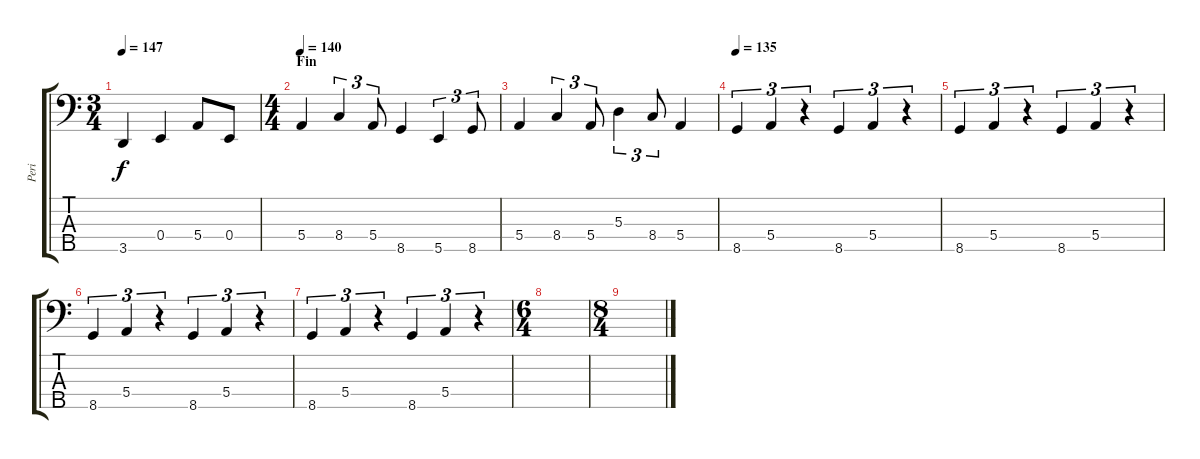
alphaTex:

\track ("Peri" "Peri") {instrument electricbassfinger}
\staff {score tabs}
\tuning (G2 D2 A1 E1 B0) {hide}
\ts (3 4)
\tempo 147
\clef f4
\ks c
3.5.4{dy f} 0.4.4 5.4.8 0.4.8 |
\ts (4 4)
\section ("" "Fin")
\tempo 140
5.4.4 8.4.4{tu (3 2)} 5.4.8{tu (3 2)} 8.5.4 5.5.4{tu (3 2)} 8.5.8{tu (3 2)} |
5.4.4 8.4.4{tu (3 2)} 5.4.8{tu (3 2)} 5.3.4{tu (3 2)} 8.4.8{tu (3 2)} 5.4.4 |
\tempo 135
8.5.4{tu (3 2) volume 0} 5.4.4{tu (3 2)} r.4{tu (3 2)} 8.5.4{tu (3 2)} 5.4.4{tu (3 2)} r.4{tu (3 2)} |
8.5.4{tu (3 2)} 5.4.4{tu (3 2)} r.4{tu (3 2)} 8.5.4{tu (3 2)} 5.4.4{tu (3 2)} r.4{tu (3 2)} |
8.5.4{tu (3 2)} 5.4.4{tu (3 2)} r.4{tu (3 2)} 8.5.4{tu (3 2)} 5.4.4{tu (3 2)} r.4{tu (3 2)} |
8.5.4{tu (3 2)} 5.4.4{tu (3 2)} r.4{tu (3 2)} 8.5.4{tu (3 2)} 5.4.4{tu (3 2)} r.4{tu (3 2)} |
\ts (6 4)
|
\ts (8 4)
